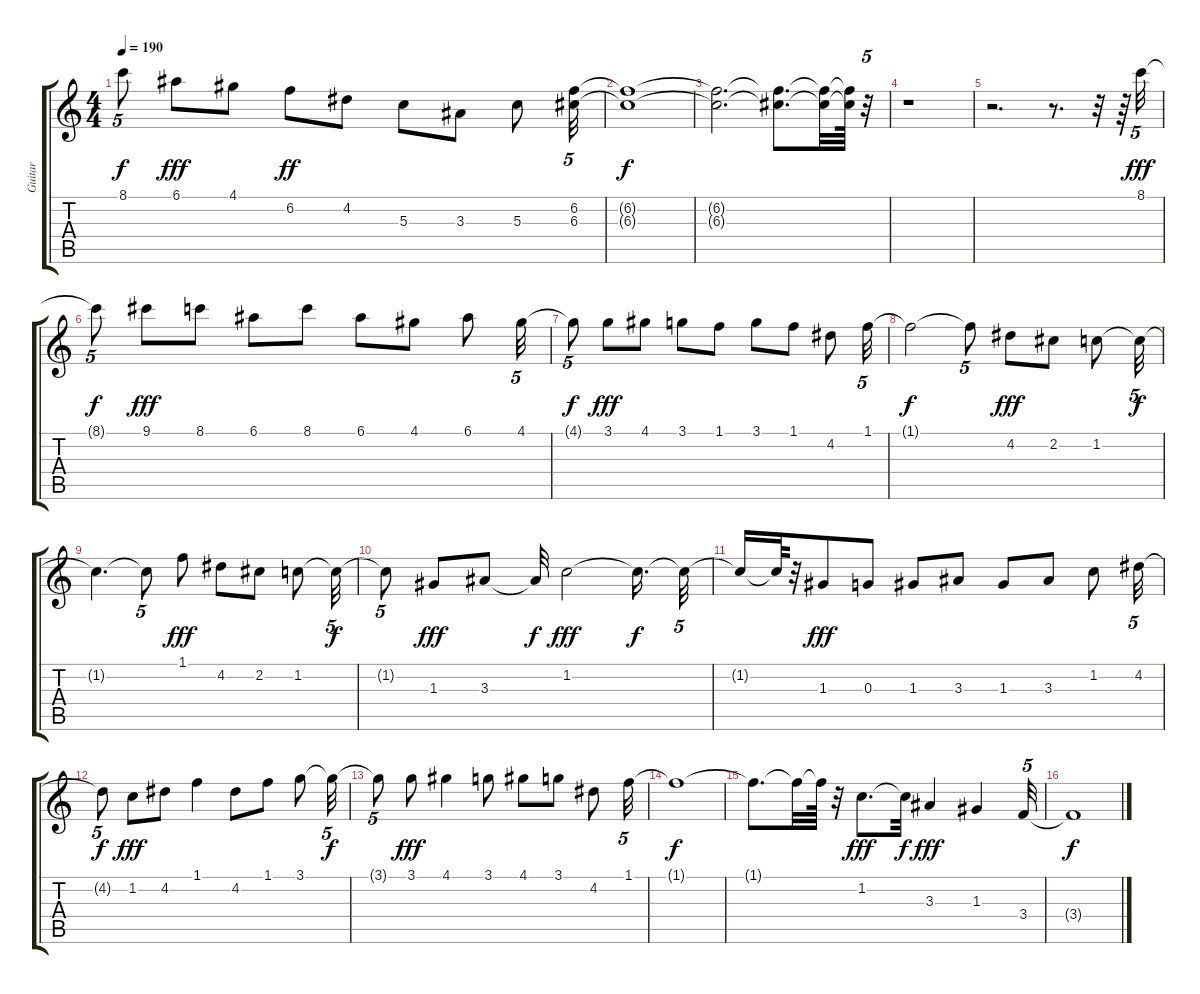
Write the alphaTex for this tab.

\track ("Guitar" "Guitar") {instrument acousticguitarsteel}
\staff {score tabs}
\tuning (E4 B3 G3 D3 A2 E2) {hide}
\ts (4 4)
\tempo 190
\clef g2
\ks c
8.1{t}.8{tu (5 4) dy f} 6.1.8{dy fff} 4.1.8 6.2.8{dy ff} 4.2.8 5.3.8 3.3.8 5.3.8 (6.2 6.3).32{tu (5 4)} |
(6.2{t} 6.3{t}).1{dy f} |
(6.2{t} 6.3{t}).2{d} (6.2{t} 6.3{t}).8{d} (6.2{t} 6.3{t}).32 (6.2{t} 6.3{t}).64 r.32{tu (5 4)} |
r.1 |
r.2{d} r.8{d} r.32 r.64 8.1.32{tu (5 4) dy fff} |
8.1{t}.8{tu (5 4) dy f} 9.1.8{dy fff} 8.1.8 6.1.8 8.1.8 6.1.8 4.1.8 6.1.8 4.1.32{tu (5 4)} |
4.1{t}.8{tu (5 4) dy f} 3.1.8{dy fff} 4.1.8 3.1.8 1.1.8 3.1.8 1.1.8 4.2.8 1.1.32{tu (5 4)} |
1.1{t}.2{dy f} 1.1{t}.8{tu (5 4)} 4.2.8{dy fff} 2.2.8 1.2.8 1.2{t}.32{tu (5 4) dy f} |
1.2{t}.4{d} 1.2{t}.8{tu (5 4)} 1.1.8{dy fff} 4.2.8 2.2.8 1.2.8 1.2{t}.32{tu (5 4) dy f} |
1.2{t}.8{tu (5 4)} 1.3.8{dy fff} 3.3.8 3.3{t}.32{dy f} 1.2.2{dy fff} 1.2{t}.16{d dy f} 1.2{t}.32{tu (5 4)} |
1.2{t}.16 1.2{t}.64 r.32 1.3.8{dy fff} 0.3.8 1.3.8 3.3.8 1.3.8 3.3.8 1.2.8 4.2.32{tu (5 4)} |
4.2{t}.8{tu (5 4) dy f} 1.2.8{dy fff} 4.2.8 1.1.4 4.2.8 1.1.8 3.1.8 3.1{t}.32{tu (5 4) dy f} |
3.1{t}.8{tu (5 4)} 3.1.8{dy fff} 4.1.4 3.1.8 4.1.8 3.1.8 4.2.8 1.1.32{tu (5 4)} |
1.1{t}.1{dy f} |
1.1{t}.8{d} 1.1{t}.32 1.1{t}.64 r.32 1.2.8{d dy fff} 1.2{t}.32{dy f} 3.3.4{dy fff} 1.3.4 3.4.32{tu (5 4)} |
3.4{t}.1{dy f}
